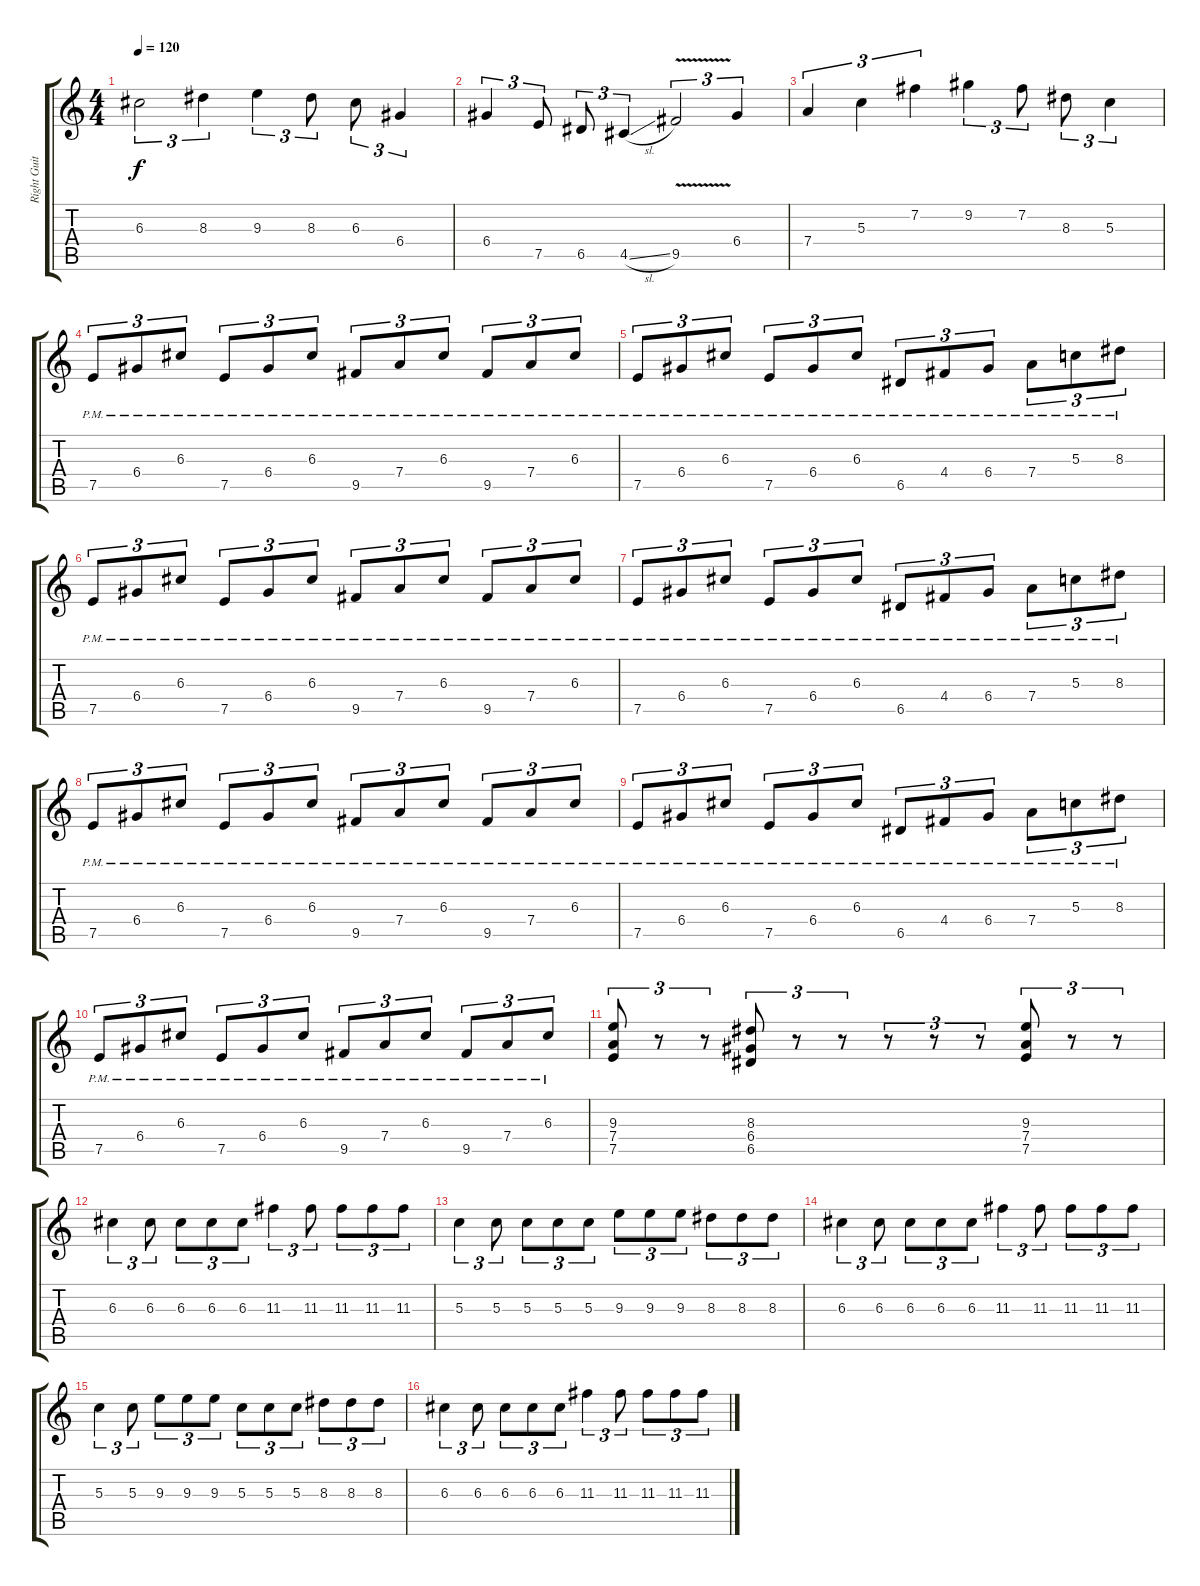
\track ("Right Guitar" "Right Guit") {instrument distortionguitar}
\staff {score tabs}
\tuning (E4 B3 G3 D3 A2 E2) {hide}
\ts (4 4)
\tempo 120
\clef g2
\ks c
6.3.2{tu (3 2) dy f} 8.3.4{tu (3 2)} 9.3.4{tu (3 2)} 8.3.8{tu (3 2)} 6.3.8{tu (3 2)} 6.4.4{tu (3 2)} |
6.4.4{tu (3 2)} 7.5.8{tu (3 2)} 6.5.8{tu (3 2)} 4.5{sl}.4{tu (3 2)} 9.5{v}.2{tu (3 2)} 6.4.4{tu (3 2)} |
7.4.4{tu (3 2)} 5.3.4{tu (3 2)} 7.2.4{tu (3 2)} 9.2.4{tu (3 2)} 7.2.8{tu (3 2)} 8.3.8{tu (3 2)} 5.3.4{tu (3 2)} |
7.5{pm}.8{tu (3 2)} 6.4{pm}.8{tu (3 2)} 6.3{pm}.8{tu (3 2)} 7.5{pm}.8{tu (3 2)} 6.4{pm}.8{tu (3 2)} 6.3{pm}.8{tu (3 2)} 9.5{pm}.8{tu (3 2)} 7.4{pm}.8{tu (3 2)} 6.3{pm}.8{tu (3 2)} 9.5{pm}.8{tu (3 2)} 7.4{pm}.8{tu (3 2)} 6.3{pm}.8{tu (3 2)} |
7.5{pm}.8{tu (3 2)} 6.4{pm}.8{tu (3 2)} 6.3{pm}.8{tu (3 2)} 7.5{pm}.8{tu (3 2)} 6.4{pm}.8{tu (3 2)} 6.3{pm}.8{tu (3 2)} 6.5{pm}.8{tu (3 2)} 4.4{pm}.8{tu (3 2)} 6.4{pm}.8{tu (3 2)} 7.4{pm}.8{tu (3 2)} 5.3{pm}.8{tu (3 2)} 8.3{pm}.8{tu (3 2)} |
7.5{pm}.8{tu (3 2)} 6.4{pm}.8{tu (3 2)} 6.3{pm}.8{tu (3 2)} 7.5{pm}.8{tu (3 2)} 6.4{pm}.8{tu (3 2)} 6.3{pm}.8{tu (3 2)} 9.5{pm}.8{tu (3 2)} 7.4{pm}.8{tu (3 2)} 6.3{pm}.8{tu (3 2)} 9.5{pm}.8{tu (3 2)} 7.4{pm}.8{tu (3 2)} 6.3{pm}.8{tu (3 2)} |
7.5{pm}.8{tu (3 2)} 6.4{pm}.8{tu (3 2)} 6.3{pm}.8{tu (3 2)} 7.5{pm}.8{tu (3 2)} 6.4{pm}.8{tu (3 2)} 6.3{pm}.8{tu (3 2)} 6.5{pm}.8{tu (3 2)} 4.4{pm}.8{tu (3 2)} 6.4{pm}.8{tu (3 2)} 7.4{pm}.8{tu (3 2)} 5.3{pm}.8{tu (3 2)} 8.3{pm}.8{tu (3 2)} |
7.5{pm}.8{tu (3 2)} 6.4{pm}.8{tu (3 2)} 6.3{pm}.8{tu (3 2)} 7.5{pm}.8{tu (3 2)} 6.4{pm}.8{tu (3 2)} 6.3{pm}.8{tu (3 2)} 9.5{pm}.8{tu (3 2)} 7.4{pm}.8{tu (3 2)} 6.3{pm}.8{tu (3 2)} 9.5{pm}.8{tu (3 2)} 7.4{pm}.8{tu (3 2)} 6.3{pm}.8{tu (3 2)} |
7.5{pm}.8{tu (3 2)} 6.4{pm}.8{tu (3 2)} 6.3{pm}.8{tu (3 2)} 7.5{pm}.8{tu (3 2)} 6.4{pm}.8{tu (3 2)} 6.3{pm}.8{tu (3 2)} 6.5{pm}.8{tu (3 2)} 4.4{pm}.8{tu (3 2)} 6.4{pm}.8{tu (3 2)} 7.4{pm}.8{tu (3 2)} 5.3{pm}.8{tu (3 2)} 8.3{pm}.8{tu (3 2)} |
7.5{pm}.8{tu (3 2)} 6.4{pm}.8{tu (3 2)} 6.3{pm}.8{tu (3 2)} 7.5{pm}.8{tu (3 2)} 6.4{pm}.8{tu (3 2)} 6.3{pm}.8{tu (3 2)} 9.5{pm}.8{tu (3 2)} 7.4{pm}.8{tu (3 2)} 6.3{pm}.8{tu (3 2)} 9.5{pm}.8{tu (3 2)} 7.4{pm}.8{tu (3 2)} 6.3{pm}.8{tu (3 2)} |
(9.3 7.4 7.5).8{tu (3 2)} r.8{tu (3 2)} r.8{tu (3 2)} (8.3 6.4 6.5).8{tu (3 2)} r.8{tu (3 2)} r.8{tu (3 2)} r.8{tu (3 2)} r.8{tu (3 2)} r.8{tu (3 2)} (9.3 7.4 7.5).8{tu (3 2)} r.8{tu (3 2)} r.8{tu (3 2)} |
6.3.4{tu (3 2)} 6.3.8{tu (3 2)} 6.3.8{tu (3 2)} 6.3.8{tu (3 2)} 6.3.8{tu (3 2)} 11.3.4{tu (3 2)} 11.3.8{tu (3 2)} 11.3.8{tu (3 2)} 11.3.8{tu (3 2)} 11.3.8{tu (3 2)} |
5.3.4{tu (3 2)} 5.3.8{tu (3 2)} 5.3.8{tu (3 2)} 5.3.8{tu (3 2)} 5.3.8{tu (3 2)} 9.3.8{tu (3 2)} 9.3.8{tu (3 2)} 9.3.8{tu (3 2)} 8.3.8{tu (3 2)} 8.3.8{tu (3 2)} 8.3.8{tu (3 2)} |
6.3.4{tu (3 2)} 6.3.8{tu (3 2)} 6.3.8{tu (3 2)} 6.3.8{tu (3 2)} 6.3.8{tu (3 2)} 11.3.4{tu (3 2)} 11.3.8{tu (3 2)} 11.3.8{tu (3 2)} 11.3.8{tu (3 2)} 11.3.8{tu (3 2)} |
5.3.4{tu (3 2)} 5.3.8{tu (3 2)} 9.3.8{tu (3 2)} 9.3.8{tu (3 2)} 9.3.8{tu (3 2)} 5.3.8{tu (3 2)} 5.3.8{tu (3 2)} 5.3.8{tu (3 2)} 8.3.8{tu (3 2)} 8.3.8{tu (3 2)} 8.3.8{tu (3 2)} |
6.3.4{tu (3 2)} 6.3.8{tu (3 2)} 6.3.8{tu (3 2)} 6.3.8{tu (3 2)} 6.3.8{tu (3 2)} 11.3.4{tu (3 2)} 11.3.8{tu (3 2)} 11.3.8{tu (3 2)} 11.3.8{tu (3 2)} 11.3.8{tu (3 2)}
